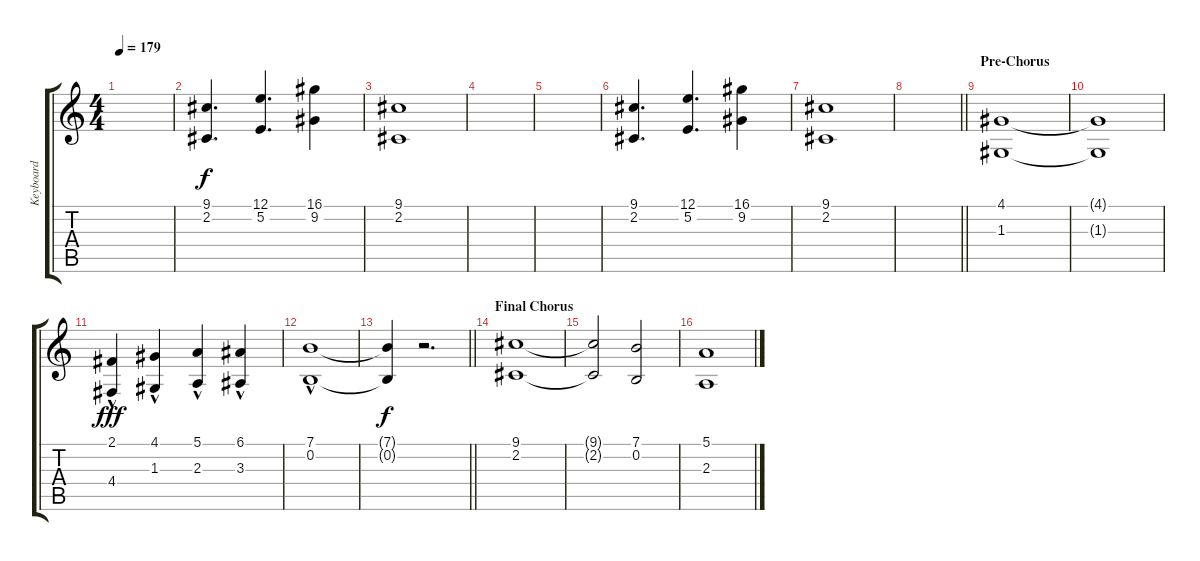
\track ("Keyboard" "Keyboard") {instrument brasssection}
\staff {score tabs}
\tuning (E4 B3 G3 D3 A2 E2) {hide}
\ts (4 4)
\tempo 179
\clef g2
\ks c
|
(9.1 2.2).4{d} (12.1 5.2).4{d} (16.1 9.2).4 |
(9.1 2.2).1 |
|
|
(9.1 2.2).4{d} (12.1 5.2).4{d} (16.1 9.2).4 |
(9.1 2.2).1 |
\barLineRight lightlight
|
\section ("" "Pre-Chorus")
(4.1 1.3).1{volume 12} |
(4.1{t} 1.3{t}).1 |
(2.1{hac} 4.4{hac}).4{dy fff} (4.1{hac} 1.3{hac}).4 (5.1{hac} 2.3{hac}).4 (6.1{hac} 3.3{hac}).4 |
(7.1{hac} 0.2{hac}).1 |
\barLineRight lightlight
(7.1{t} 0.2{t}).4{dy f} r.2{d} |
\section ("" "Final Chorus")
(9.1 2.2).1 |
(9.1{t} 2.2{t}).2 (7.1 0.2).2 |
(5.1 2.3).1
